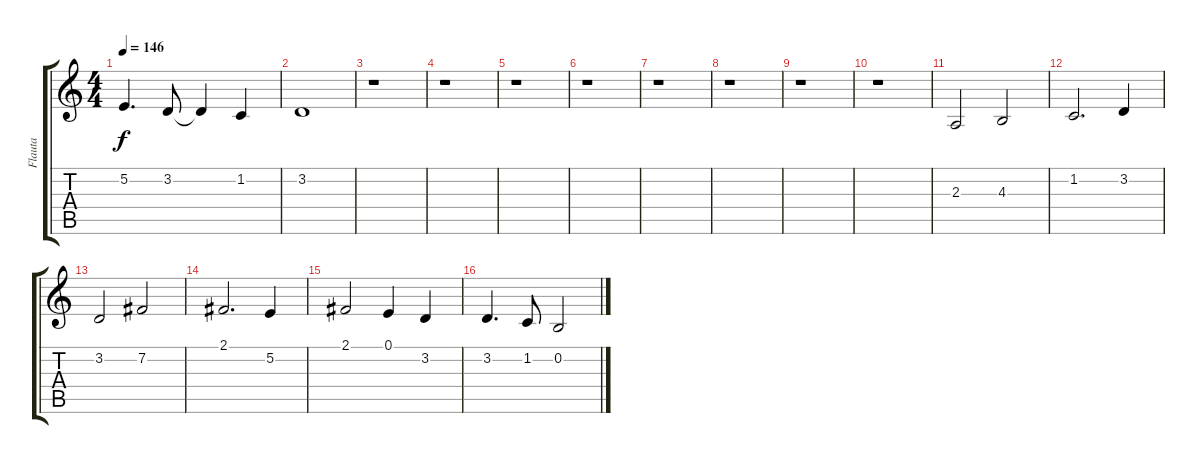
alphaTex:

\track ("Flauta" "Flauta") {instrument flute}
\staff {score tabs}
\tuning (E4 B3 G3 D3 A2 E2) {hide}
\ts (4 4)
\tempo 146
\clef g2
\ks c
5.2.4{d dy f} 3.2.8 3.2{t}.4 1.2.4 |
3.2.1 |
r.1 |
r.1 |
r.1 |
r.1 |
r.1 |
r.1 |
r.1 |
r.1 |
2.3.2 4.3.2 |
1.2.2{d} 3.2.4 |
3.2.2 7.2.2 |
2.1.2{d} 5.2.4 |
2.1.2 0.1.4 3.2.4 |
3.2.4{d} 1.2.8 0.2.2
